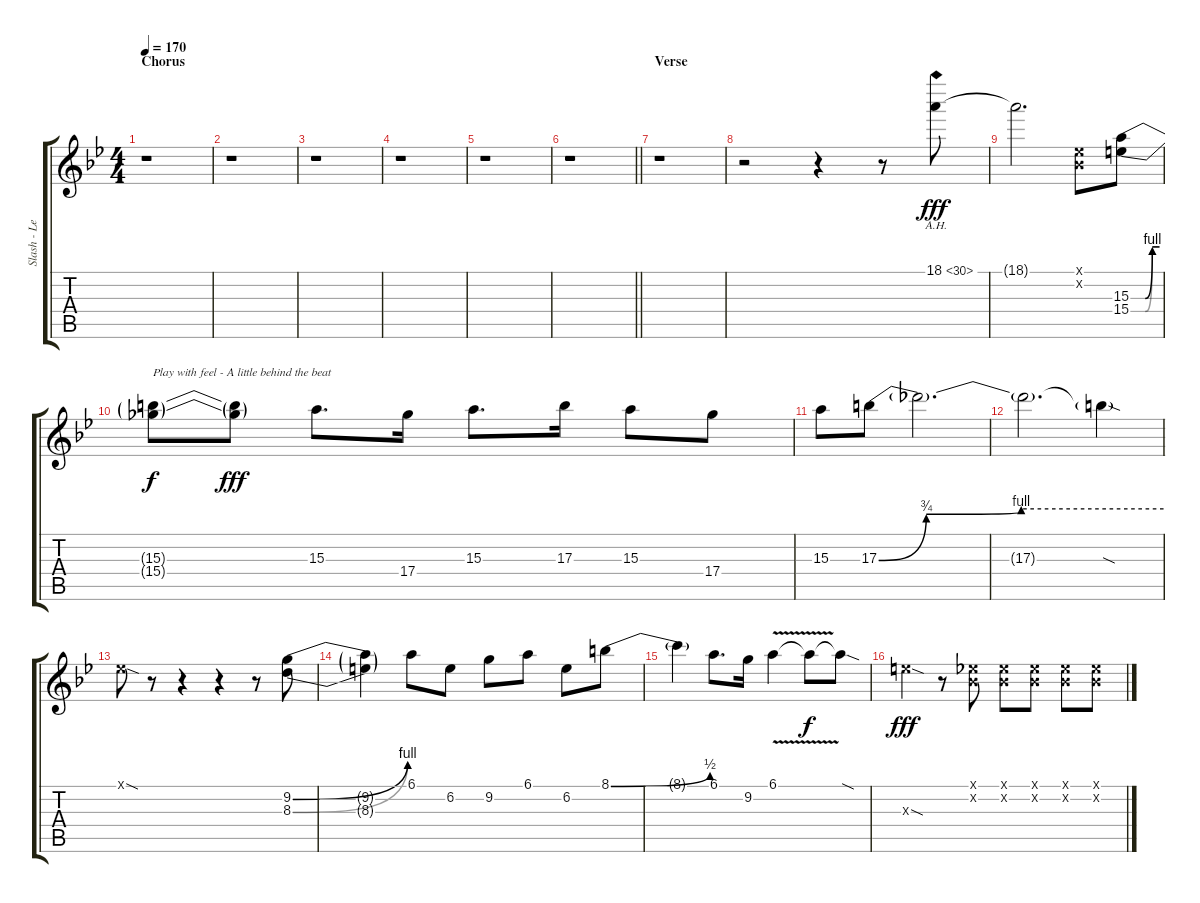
\track ("Slash - Lead Guitar" "Slash - Le") {instrument distortionguitar}
\staff {score tabs}
\tuning (Eb4 Bb3 Gb3 Db3 Ab2 Eb2) {hide}
\ts (4 4)
\section ("" "Chorus")
\tempo 170
\clef g2
\ks bb
r.1{dy fff} |
r.1 |
r.1 |
r.1 |
r.1 |
\barLineRight lightlight
r.1 |
\section ("" "Verse")
r.1 |
r.2 r.4 r.8 18.1{ah 12}.8{volume 16} |
18.1{t}.2{d} (0.1{x} 0.2{x}).8 (15.3{be (custom 0 0 30 0 45 4 60 4)} 15.4{be (custom 0 0 30 0 45 4 60 4)}).8{volume 16} |
(15.3{t} 15.4{t}).8{txt "Play with feel - A little behind the beat" dy f} (15.3{t} 15.4{t}).8{dy fff} 15.3.8{d} 17.4.16 15.3.8{d} 17.3.16 15.3.8 17.4.8 |
15.3.8 17.3{be (custom 0 0 10 3 30 4 60 4)}.8 17.3{t}.2{d} |
17.3{t}.2{d} 17.3{sod t}.4 |
0.1{sod x}.8 r.8 r.4 r.4 r.8 (9.2{be (bend 0 0 60 4)} 8.3{be (bend 0 0 60 4)}).8 |
(9.2{t} 8.3{t}).4 6.1.8 6.2.8 9.2.8 6.1.8 6.2.8 8.1{be (bend 0 0 60 2)}.8 |
8.1{t}.4 6.1.8{d} 9.2.16 6.1{v}.4 6.1{t}.8{dy f} 6.1{sod t}.8 |
10.3{sod x}.4{dy fff} r.8 (0.1{x} 0.2{x}).8 (0.1{x} 0.2{x}).8 (0.1{x} 0.2{x}).8 (0.1{x} 0.2{x}).8 (0.1{x} 0.2{x}).8
